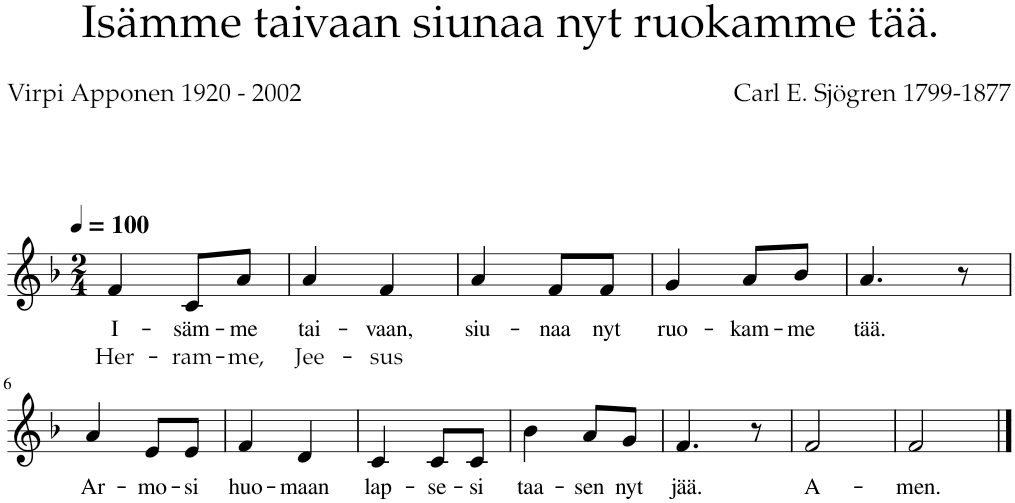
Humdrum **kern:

**kern	**text	**text
*part1	*part1	*part1
*staff1	*staff1	*staff1
*I"Staff	*	*
*clefG2	*	*
*k[b-]	*	*
*M2/4	*	*
*MM100	*	*
=1	=1	=1
!	!LO:LY:b	!LO:LY:b
4f/	I-	Her-
!	!LO:LY:b	!LO:LY:b
8c/L	-säm-	-ram-
!	!LO:LY:b	!LO:LY:b
8a/J	-me	-me,
=2	=2	=2
!	!LO:LY:b	!LO:LY:b
4a/	tai-	Jee-
!	!LO:LY:b	!LO:LY:b
4f/	-vaan,	-sus
=3	=3	=3
!	!LO:LY:b	!
4a/	siu-	.
!	!LO:LY:b	!
8f/L	-naa	.
!	!LO:LY:b	!
8f/J	nyt	.
=4	=4	=4
!	!LO:LY:b	!
4g/	ruo-	.
!	!LO:LY:b	!
8a/L	-kam-	.
!	!LO:LY:b	!
8b-/J	-me	.
=5	=5	=5
!	!LO:LY:b	!
4.a/	tää.	.
8r	.	.
!!LO:LB:g=z
=6	=6	=6
!	!LO:LY:b	!
4a/	Ar-	.
!	!LO:LY:b	!
8e/L	-mo-	.
!	!LO:LY:b	!
8e/J	-si	.
=7	=7	=7
!	!LO:LY:b	!
4f/	huo-	.
!	!LO:LY:b	!
4d/	-maan	.
=8	=8	=8
!	!LO:LY:b	!
4c/	lap-	.
!	!LO:LY:b	!
8c/L	-se-	.
!	!LO:LY:b	!
8c/J	-si	.
=9	=9	=9
!	!LO:LY:b	!
4b-\	taa-	.
!	!LO:LY:b	!
8a/L	-sen	.
!	!LO:LY:b	!
8g/J	nyt	.
=10	=10	=10
!	!LO:LY:b	!
4.f/	jää.	.
8r	.	.
=11	=11	=11
!	!LO:LY:b	!
2f/	A-	.
=12	=12	=12
!	!LO:LY:b	!
2f/	-men.	.
==	==	==
*-	*-	*-
